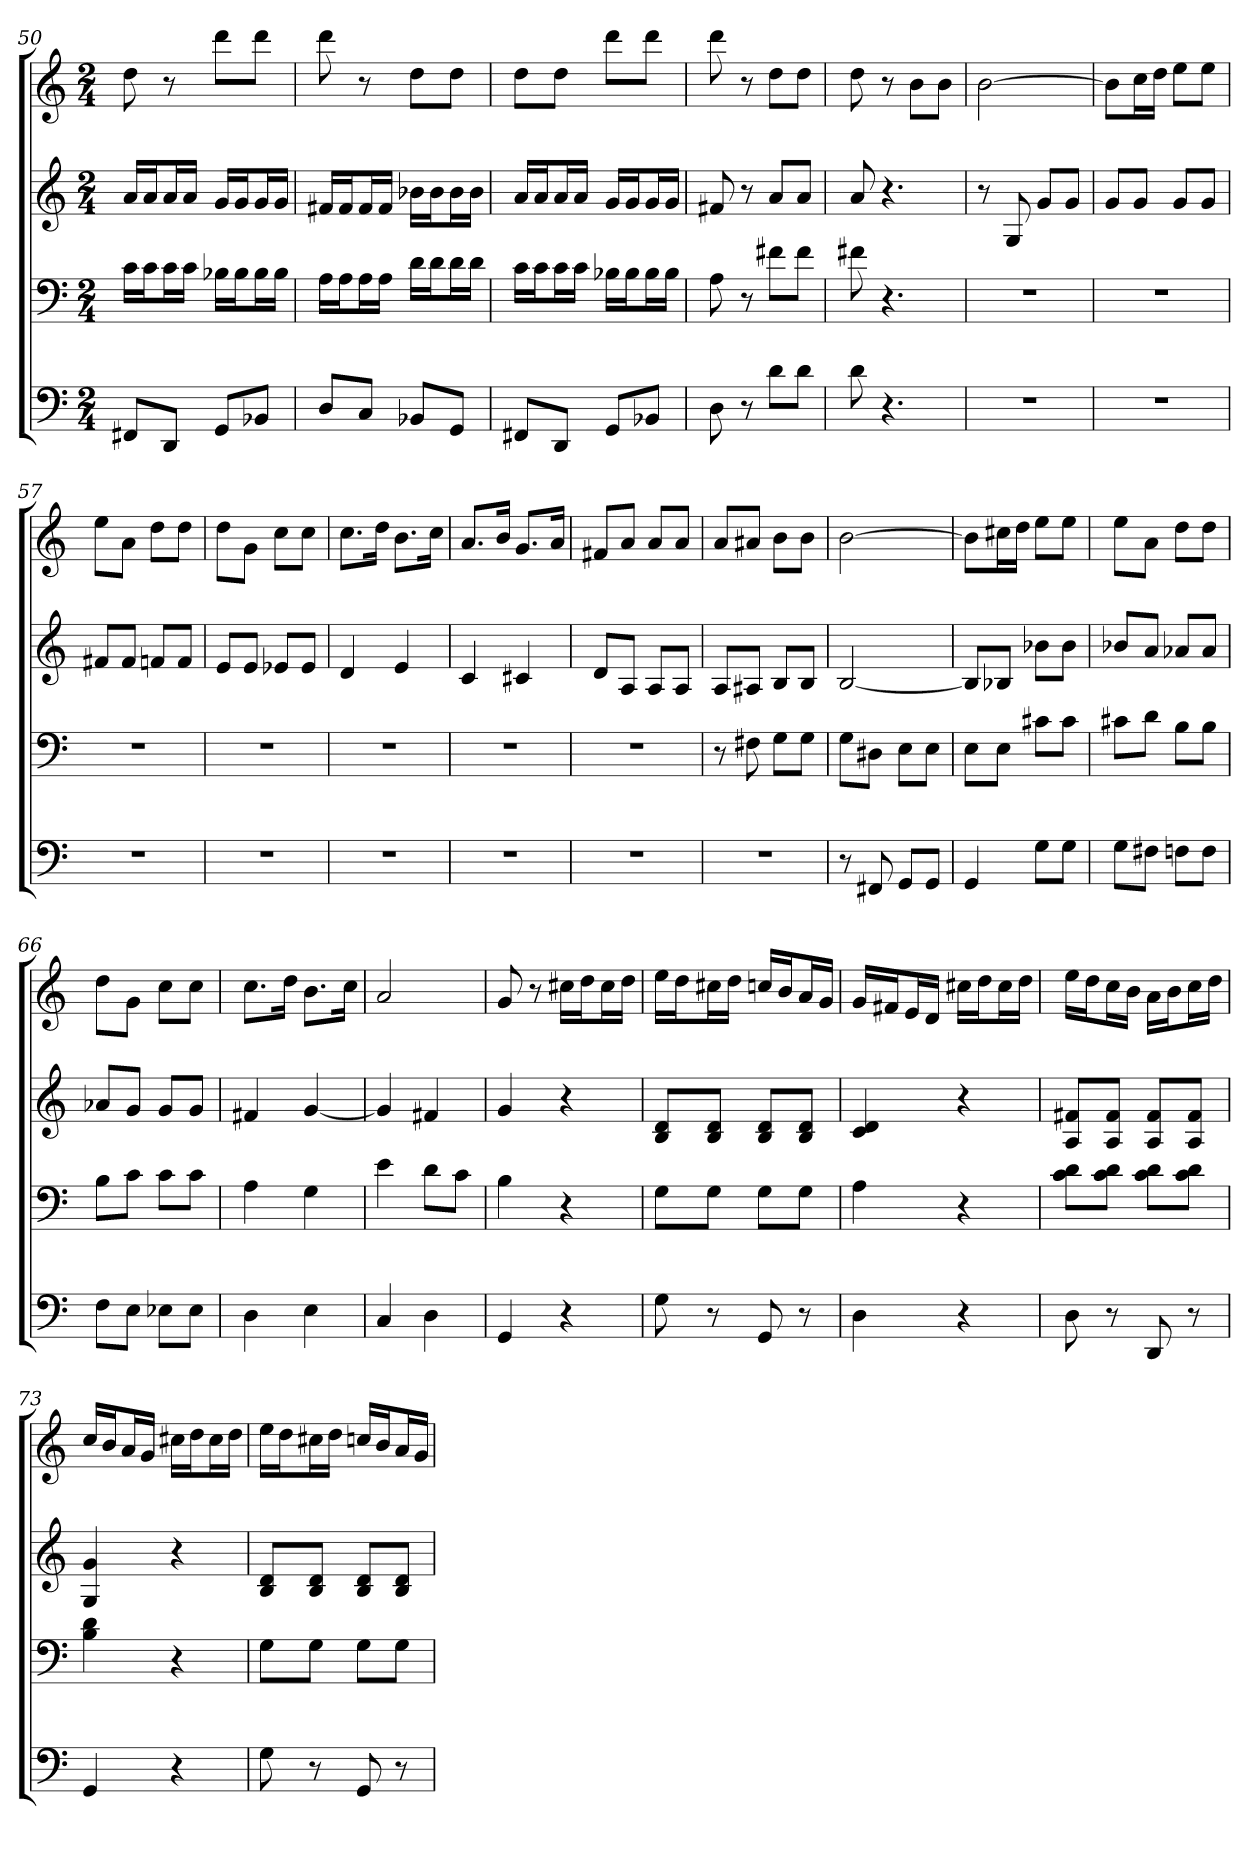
**kern	**kern	**kern	**kern
*part4	*part3	*part2	*part1
*staff4	*staff3	*staff2	*staff1
*k[]	*k[]	*k[]	*k[]
*C:	*C:	*C:	*C:
*M2/4	*M2/4	*M2/4	*M2/4
=50	=50	=50	=50
8FF#XL	16cLL	16aLL	8dd
.	16cJ	16aJ	.
8DDJ	16cL	16aL	8r
.	16cJJ	16aJJ	.
8GGL	16B-XLL	16gLL	8dddL
.	16B-J	16gJ	.
8BB-XJ	16B-L	16gL	8dddJ
.	16B-JJ	16gJJ	.
=51	=51	=51	=51
8DL	16ALL	16f#XLL	8ddd
.	16AJ	16f#J	.
8CJ	16AL	16f#L	8r
.	16AJJ	16f#JJ	.
8BB-XL	16dLL	16b-XLL	8ddL
.	16dJ	16b-J	.
8GGJ	16dL	16b-L	8ddJ
.	16dJJ	16b-JJ	.
=52	=52	=52	=52
8FF#XL	16cLL	16aLL	8ddL
.	16cJ	16aJ	.
8DDJ	16cL	16aL	8ddJ
.	16cJJ	16aJJ	.
8GGL	16B-XLL	16gLL	8dddL
.	16B-J	16gJ	.
8BB-XJ	16B-L	16gL	8dddJ
.	16B-JJ	16gJJ	.
=53	=53	=53	=53
8D	8A	8f#X	8ddd
8r	8r	8r	8r
8dL	8f#XL	8aL	8ddL
8dJ	8f#J	8aJ	8ddJ
=54	=54	=54	=54
8d	8f#X	8a	8dd
4.r	4.r	4.r	8r
.	.	.	8bL
.	.	.	8bJ
=55	=55	=55	=55
2r	2r	8r	[2b
.	.	8G	.
.	.	8gL	.
.	.	8gJ	.
=56	=56	=56	=56
2r	2r	8gL	8bL]
.	.	8gJ	16ccL
.	.	.	16ddJJ
.	.	8gL	8eeL
.	.	8gJ	8eeJ
=57	=57	=57	=57
2r	2r	8f#XL	8eeL
.	.	8f#J	8aJ
.	.	8fnL	8ddL
.	.	8fJ	8ddJ
=58	=58	=58	=58
2r	2r	8eL	8ddL
.	.	8eJ	8gJ
.	.	8e-XL	8ccL
.	.	8e-J	8ccJ
=59	=59	=59	=59
2r	2r	4d	8.ccL
.	.	.	16ddJk
.	.	4e	8.bL
.	.	.	16ccJk
=60	=60	=60	=60
2r	2r	4c	8.aL
.	.	.	16bJk
.	.	4c#X	8.gL
.	.	.	16aJk
=61	=61	=61	=61
2r	2r	8dL	8f#XL
.	.	8AJ	8aJ
.	.	8AL	8aL
.	.	8AJ	8aJ
=62	=62	=62	=62
2r	8r	8AL	8aL
.	8F#X	8A#XJ	8a#XJ
.	8GL	8BL	8bL
.	8GJ	8BJ	8bJ
=63	=63	=63	=63
8r	8GL	[2B	[2b
8FF#X	8D#XJ	.	.
8GGL	8EL	.	.
8GGJ	8EJ	.	.
=64	=64	=64	=64
4GG	8EL	8BL]	8bL]
.	8EJ	8B-XJ	16cc#XL
.	.	.	16ddJJ
8GL	8c#XL	8b-XL	8eeL
8GJ	8c#J	8b-J	8eeJ
=65	=65	=65	=65
8GL	8c#XL	8b-XL	8eeL
8F#XJ	8dJ	8aJ	8aJ
8FnL	8BL	8a-XL	8ddL
8FJ	8BJ	8a-J	8ddJ
=66	=66	=66	=66
8FL	8BL	8a-XL	8ddL
8EJ	8cJ	8gJ	8gJ
8E-XL	8cL	8gL	8ccL
8E-J	8cJ	8gJ	8ccJ
=67	=67	=67	=67
4D	4A	4f#X	8.ccL
.	.	.	16ddJk
4E	4G	[4g	8.bL
.	.	.	16ccJk
=68	=68	=68	=68
4C	4e	4g]	2a
4D	8dL	4f#X	.
.	8cJ	.	.
=69	=69	=69	=69
4GG	4B	4g	8g
.	.	.	8r
4r	4r	4r	16cc#XLL
.	.	.	16ddJ
.	.	.	16cc#L
.	.	.	16ddJJ
=70	=70	=70	=70
8G	8GL	8B 8dL	16eeLL
.	.	.	16ddJ
8r	8GJ	8B 8dJ	16cc#XL
.	.	.	16ddJJ
8GG	8GL	8B 8dL	16ccnLL
.	.	.	16bJ
8r	8GJ	8B 8dJ	16aL
.	.	.	16gJJ
=71	=71	=71	=71
4D	4A	4c 4d	16gLL
.	.	.	16f#XJ
.	.	.	16eL
.	.	.	16dJJ
4r	4r	4r	16cc#XLL
.	.	.	16ddJ
.	.	.	16cc#L
.	.	.	16ddJJ
=72	=72	=72	=72
8D	8c 8dL	8A 8f#XL	16eeLL
.	.	.	16ddJ
8r	8c 8dJ	8A 8f#J	16ccL
.	.	.	16bJJ
8DD	8c 8dL	8A 8f#L	16aLL
.	.	.	16bJ
8r	8c 8dJ	8A 8f#J	16ccL
.	.	.	16ddJJ
=73	=73	=73	=73
4GG	4B 4d	4G 4g	16ccLL
.	.	.	16bJ
.	.	.	16aL
.	.	.	16gJJ
4r	4r	4r	16cc#XLL
.	.	.	16ddJ
.	.	.	16cc#L
.	.	.	16ddJJ
=74	=74	=74	=74
8G	8GL	8B 8dL	16eeLL
.	.	.	16ddJ
8r	8GJ	8B 8dJ	16cc#XL
.	.	.	16ddJJ
8GG	8GL	8B 8dL	16ccnLL
.	.	.	16bJ
8r	8GJ	8B 8dJ	16aL
.	.	.	16gJJ
=	=	=	=
*-	*-	*-	*-
